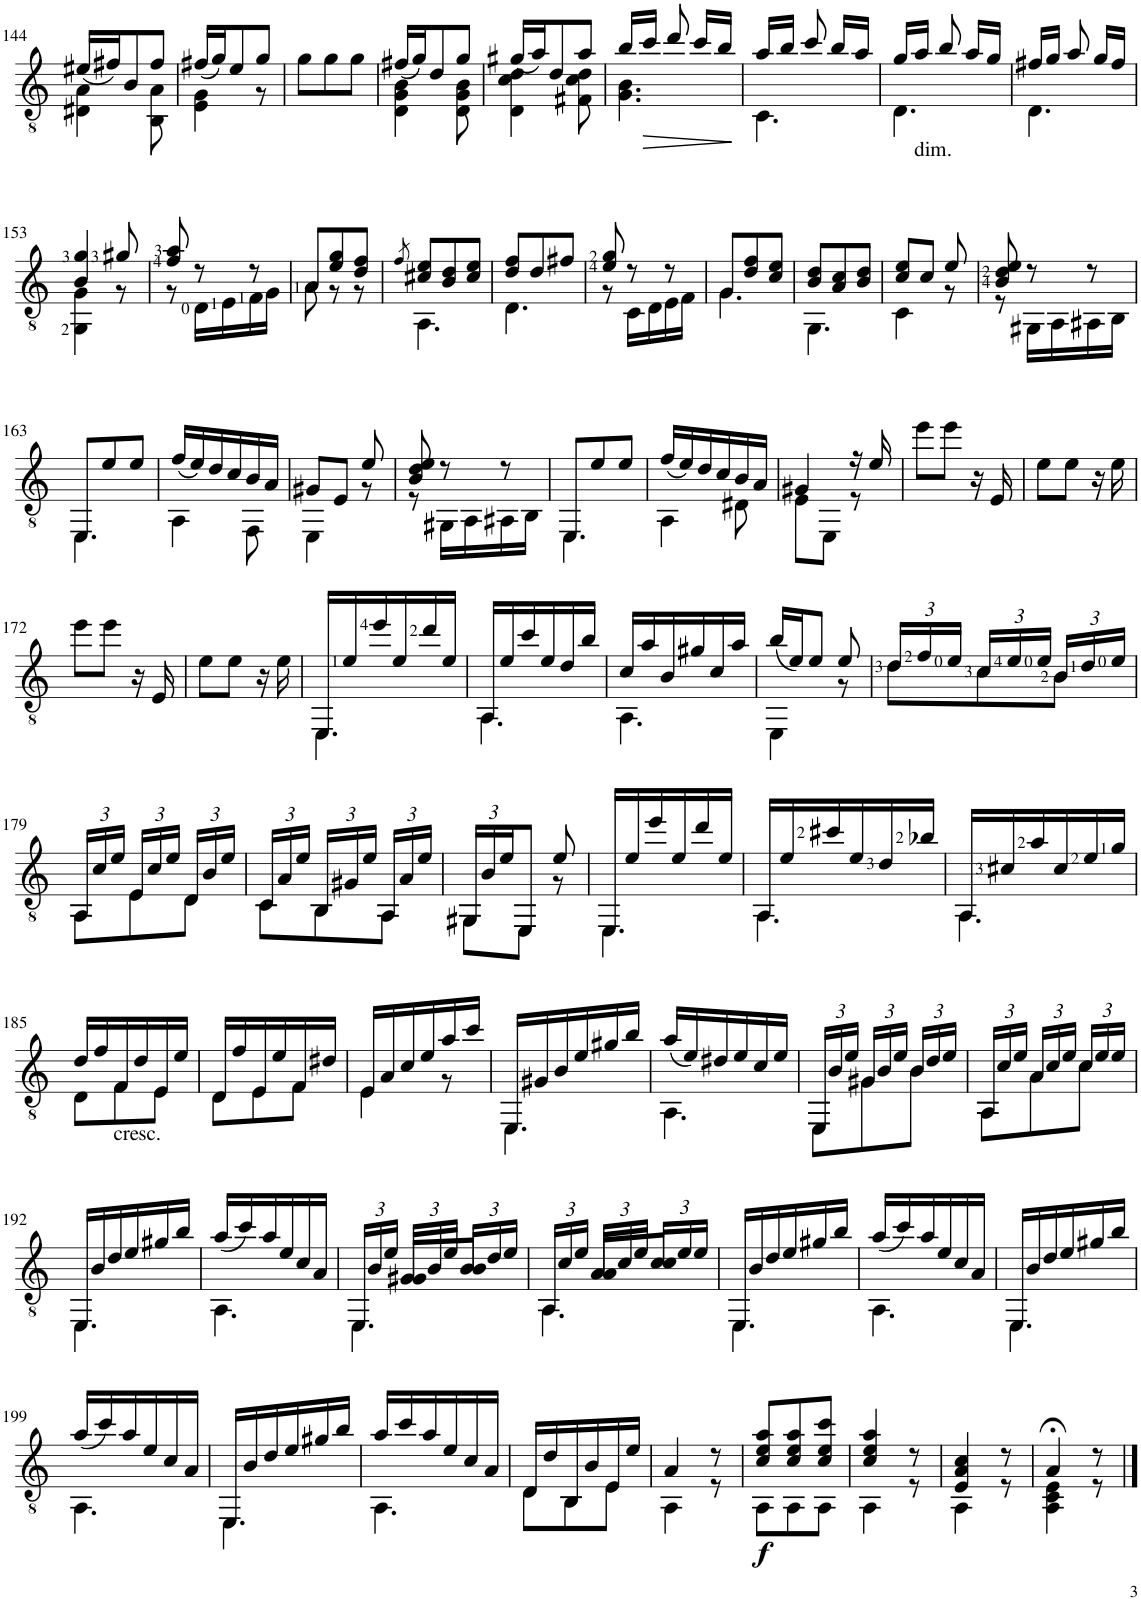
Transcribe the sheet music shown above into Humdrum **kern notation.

**kern	**dynam
*part1	*part1
*staff1	*staff1
*I"Classical Guitar	*
!!LO:PB:g=z
*clefGv2	*
*k[]	*
*M3/8	*
=144	=144
*^	*
(<16e#X/LL	4D#X\ 4A\	.
16f#X/J)	.	.
8B/	.	.
8f#/J	8BB\ 8A\	.
=145	=145	=145
(<16f#X/LL	4E\ 4G\	.
16g/J)	.	.
8e/	.	.
8g/J	8r	.
*v	*v	*
=146	=146
8g\L	.
8g\	.
8g\J	.
=147	=147
*^	*
(<16f#X/LL	4D\ 4G\ 4B\	.
16g/J)	.	.
8d/	.	.
8g/J	8D\ 8G\ 8B\	.
=148	=148	=148
(<16g#X/LL	4D\ 4c\ 4d\	.
16a/J)	.	.
8d/	.	.
8a/J	8F#X\ 8c\ 8d\	.
=149	=149	=149
16b/LL	4.G\ 4.B\	.
!	!	!LO:HP:b
16cc/JJ	.	>
8dd/	.	.
16cc/LL	.	.
16b/JJ	.	.
*v	*v	*
.	]
=150	=150
*^	*
16a/LL	4.C\	.
16b/JJ	.	.
8cc/	.	.
16b/LL	.	.
16a/JJ	.	.
=151	=151	=151
16g/LL	4.D\	.
!LO:TX:b:t=dim.	!	!
16a/JJ	.	.
8b/	.	.
16a/LL	.	.
16g/JJ	.	.
=152	=152	=152
16f#X/LL	4.D\	.
16g/JJ	.	.
8a/	.	.
16g/LL	.	.
16f#/JJ	.	.
!!LO:LB:g=z	!!
=153	=153	=153
4B/ 4g/	4GG\ 4G\	.
8g#X/	8r	.
=154	=154	=154
8f/ 8a/	8r	.
8r	16D\LL	.
.	16E\	.
8r	16F\	.
.	16G\JJ	.
=155	=155	=155
8A/L	8A\	.
8e/ 8g/	8r	.
8d/ 8f/J	8r	.
=156	=156	=156
8qf/	.	.
8c#X/ 8e/L	4.AA\	.
8B/ 8d/	.	.
8c#/ 8e/J	.	.
=157	=157	=157
8d/ 8f/L	4.D\	.
8d/	.	.
8f#X/J	.	.
=158	=158	=158
8e/ 8g/	8r	.
8r	16C\LL	.
.	16D\	.
8r	16E\	.
.	16F\JJ	.
=159	=159	=159
8G/L	4.G\	.
8d/ 8f/	.	.
8c/ 8e/J	.	.
=160	=160	=160
8B/ 8d/L	4.GG\	.
8A/ 8c/	.	.
8B/ 8d/J	.	.
=161	=161	=161
8c/ 8e/L	4C\	.
8c/J	.	.
8e/	8r	.
=162	=162	=162
8B/ 8d/ 8e/	8r	.
8r	16GG#X\LL	.
.	16AA\	.
8r	16AA#X\	.
.	16BB\JJ	.
!!LO:LB:g=z	!!
=163	=163	=163
8EE/L	4.EE\	.
8e/	.	.
8e/J	.	.
=164	=164	=164
(<16f/LL	4AA\	.
16e/)	.	.
16d/	.	.
16c/	.	.
16B/	8FF\	.
16A/JJ	.	.
=165	=165	=165
8G#X/L	4EE\	.
8E/J	.	.
8e/	8r	.
=166	=166	=166
8B/ 8d/ 8e/	8r	.
8r	16GG#X\LL	.
.	16AA\	.
8r	16AA#X\	.
.	16BB\JJ	.
=167	=167	=167
8EE/L	4.EE\	.
8e/	.	.
8e/J	.	.
=168	=168	=168
(<16f/LL	4AA\	.
16e/)	.	.
16d/	.	.
16c/	.	.
16B/	8D#X\	.
16A/JJ	.	.
=169	=169	=169
4G#X/	8E\L	.
.	8EE\J	.
16r	8r	.
16e/	.	.
*v	*v	*
=170	=170
8ee\L	.
8ee\J	.
16r	.
16E/	.
=171	=171
8e\L	.
8e\J	.
16r	.
16e\	.
!!LO:LB:g=z
=172	=172
8ee\L	.
8ee\J	.
16r	.
16E/	.
=173	=173
8e\L	.
8e\J	.
16r	.
16e\	.
=174	=174
*^	*
16EE/LL	4.EE\	.
16e/	.	.
16ee/	.	.
16e/	.	.
16dd/	.	.
16e/JJ	.	.
=175	=175	=175
16AA/LL	4.AA\	.
16e/	.	.
16cc/	.	.
16e/	.	.
16d/	.	.
16b/JJ	.	.
=176	=176	=176
16c/LL	4.AA\	.
16a/	.	.
16B/	.	.
16g#X/	.	.
16c/	.	.
16a/JJ	.	.
=177	=177	=177
(<16b/LL	4EE\	.
16e/J)	.	.
8e/J	.	.
8e/	8r	.
=178	=178	=178
*Xbrackettup	*	*
24d/LL	8d\L	.
24f/	.	.
24e/JJ	.	.
24c/LL	8c\	.
24e/	.	.
24e/JJ	.	.
24B/LL	8B\J	.
24d/	.	.
24e/JJ	.	.
!!LO:LB:g=z	!!
=179	=179	=179
24AA/LL	8AA\L	.
24c/	.	.
24e/JJ	.	.
24E/LL	8E\	.
24c/	.	.
24e/JJ	.	.
24D/LL	8D\J	.
24B/	.	.
24e/JJ	.	.
=180	=180	=180
24C/LL	8C\L	.
24A/	.	.
24e/JJ	.	.
24BB/LL	8BB\	.
24G#X/	.	.
24e/JJ	.	.
24AA/LL	8AA\J	.
24A/	.	.
24e/JJ	.	.
=181	=181	=181
24GG#X/LL	8GG#\L	.
24B/	.	.
24e/J	.	.
8EE/J	8EE\J	.
8e/	8r	.
=182	=182	=182
16EE/LL	4.EE\	.
16e/	.	.
16ee/	.	.
16e/	.	.
16dd/	.	.
16e/JJ	.	.
=183	=183	=183
16AA/LL	4.AA\	.
16e/	.	.
16cc#X/	.	.
16e/	.	.
16d/	.	.
16b-X/JJ	.	.
=184	=184	=184
16AA/LL	4.AA\	.
16c#X/	.	.
16a/	.	.
16c#/	.	.
16e/	.	.
16g/JJ	.	.
!!LO:LB:g=z	!!
=185	=185	=185
16d/LL	8D\L	.
16f/	.	.
!LO:TX:b:t=cresc.	!	!
16F/	8F\	.
16d/	.	.
16E/	8E\J	.
16e/JJ	.	.
=186	=186	=186
16D/LL	8D\L	.
16f/	.	.
16E/	8E\	.
16e/	.	.
16F/	8F\J	.
16d#X/JJ	.	.
=187	=187	=187
16E/LL	4E\	.
16A/	.	.
16c/	.	.
16e/	.	.
16a/	8r	.
16cc/JJ	.	.
=188	=188	=188
16EE/LL	4.EE\	.
16G#X/	.	.
16B/	.	.
16e/	.	.
16g#X/	.	.
16b/JJ	.	.
=189	=189	=189
(<16a/LL	4.AA\	.
16e/)	.	.
16d#X/	.	.
16e/	.	.
16c/	.	.
16e/JJ	.	.
=190	=190	=190
24EE/LL	8EE\L	.
24B/	.	.
24e/JJ	.	.
24G#X/LL	8G#\	.
24B/	.	.
24e/JJ	.	.
24B/LL	8B\J	.
24d/	.	.
24e/JJ	.	.
=191	=191	=191
24AA/LL	8AA\L	.
24c/	.	.
24e/JJ	.	.
24A/LL	8A\	.
24c/	.	.
24e/JJ	.	.
24c/LL	8c\J	.
24e/	.	.
24e/JJ	.	.
!!LO:LB:g=z	!!
=192	=192	=192
16EE/LL	4.EE\	.
16B/	.	.
16d/	.	.
16e/	.	.
16g#X/	.	.
16b/JJ	.	.
=193	=193	=193
(<16a/LL	4.AA\	.
16cc/)	.	.
16a/	.	.
16e/	.	.
16c/	.	.
16A/JJ	.	.
=194	=194	=194
*	*^	*
24EE/LL	4.EE\	8ryy	.
24B/	.	.	.
24e/JJ	.	.	.
24G#X/LL	.	8G#/L	.
24B/	.	.	.
24e/JJ	.	.	.
24B/LL	.	8B/J	.
24d/	.	.	.
24e/JJ	.	.	.
=195	=195	=195	=195
24AA/LL	4.AA\	8ryy	.
24c/	.	.	.
24e/JJ	.	.	.
24A/LL	.	8A/L	.
24c/	.	.	.
24e/JJ	.	.	.
24c/LL	.	8c/J	.
24e/	.	.	.
24e/JJ	.	.	.
*	*v	*v	*
=196	=196	=196
16EE/LL	4.EE\	.
16B/	.	.
16d/	.	.
16e/	.	.
16g#X/	.	.
16b/JJ	.	.
=197	=197	=197
(<16a/LL	4.AA\	.
16cc/)	.	.
16a/	.	.
16e/	.	.
16c/	.	.
16A/JJ	.	.
=198	=198	=198
16EE/LL	4.EE\	.
16B/	.	.
16d/	.	.
16e/	.	.
16g#X/	.	.
16b/JJ	.	.
!!LO:LB:g=z	!!
=199	=199	=199
(<16a/LL	4.AA\	.
16cc/)	.	.
16a/	.	.
16e/	.	.
16c/	.	.
16A/JJ	.	.
=200	=200	=200
16EE/LL	4.EE\	.
16B/	.	.
16d/	.	.
16e/	.	.
16g#X/	.	.
16b/JJ	.	.
=201	=201	=201
16a/LL	4.AA\	.
16cc/	.	.
16a/	.	.
16e/	.	.
16c/	.	.
16A/JJ	.	.
=202	=202	=202
16D/LL	8D\L	.
16d/	.	.
16BB/	8BB\	.
16B/	.	.
16E/	8E\J	.
16e/JJ	.	.
=203	=203	=203
4A/	4AA\	.
8r	8r	.
=204	=204	=204
!	!	!LO:DY:b
8c/ 8e/ 8a/L	8AA\L	f
8c/ 8e/ 8a/	8AA\	.
8c/ 8e/ 8cc/J	8AA\J	.
=205	=205	=205
4c/ 4e/ 4a/	4AA\	.
8r	8r	.
=206	=206	=206
4E/ 4A/ 4c/	4AA\	.
8r	8r	.
=207	=207	=207
4A;</	4AA\ 4C\ 4E\	.
8r	8r	.
*v	*v	*
==	==
*-	*-
